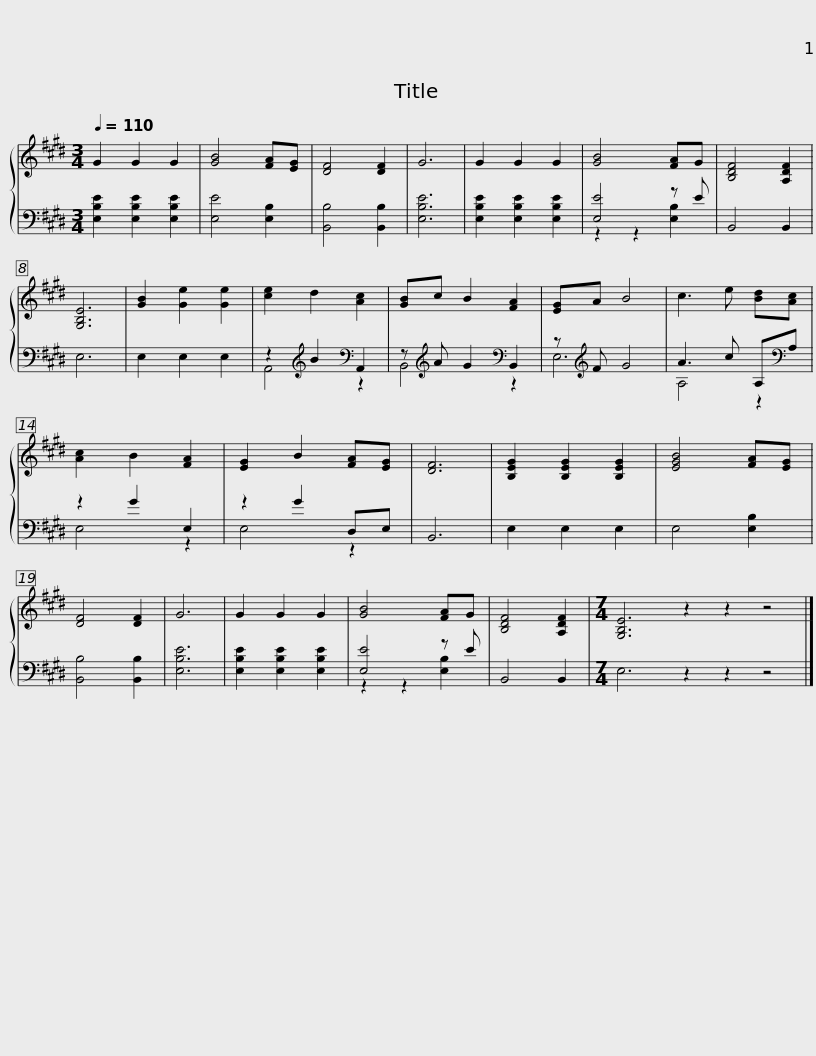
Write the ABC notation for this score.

X:1
%%score { 1 | ( 2 3 ) }
L:1/8
Q:1/4=110
M:3/4
I:linebreak $
K:E
V:1 treble
V:2 bass
V:3 bass
V:1
 G2 G2 G2 | [GB]4 [FA][EG] | [DF]4 [DF]2 | G6 | G2 G2 G2 | %5
 [GB]4 [FA]G | [B,DF]4 [A,DF]2 | [G,B,E]6 | [GB]2 [Ge]2 [Ge]2 | [ce]2 d2 [Ac]2 |$ %10
 [GB]c B2 [FA]2 | [EG]A B4 | c3 e [Bd][Ac] | [Ac]2 B2 [FA]2 | [EG]2 B2 [FA][EG] | %15
 [DF]6 | [B,EG]2 [B,EG]2 [B,EG]2 | [EGB]4 [FA][EG] | [DF]4 [DF]2 |$ G6 | %20
 G2 G2 G2 | [GB]4 [FA]G | [B,DF]4 [A,DF]2 |[M:7/4] [G,B,E]6 z2 z2 z4 |] %24
V:2
 [E,B,E]2 [E,B,E]2 [E,B,E]2 | [E,E]4 [E,B,]2 | [B,,B,]4 [B,,B,]2 | [E,B,E]6 | [E,B,E]2 [E,B,E]2 [E,B,E]2 | %5
 [E,E]4 z E | B,,4 B,,2 | E,6 | E,2 E,2 E,2 | z2[K:treble] B2[K:bass] A,,2 |$ %10
 z[K:treble] A G2[K:bass] B,,2 | z[K:treble] F G4 | A3 c A,[K:bass]A, | z2 G2 E,2 | z2 G2 D,E, | %15
 B,,6 | E,2 E,2 E,2 | E,4 [E,B,]2 | [B,,B,]4 [B,,B,]2 |$ [E,B,E]6 | %20
 [E,B,E]2 [E,B,E]2 [E,B,E]2 | [E,E]4 z E | B,,4 B,,2 |[M:7/4] E,6 z2 z2 z4 |] %24
V:3
 x6 | x6 | x6 | x6 | x6 | %5
 z2 z2 [E,B,]2 | x6 | x6 | x6 | A,,4[K:treble][K:bass] z2 |$ %10
 B,,4[K:treble][K:bass] z2 | E,6[K:treble] | A,4 z2[K:bass] | E,4 z2 | E,4 z2 | %15
 x6 | x6 | x6 | x6 |$ x6 | %20
 x6 | z2 z2 [E,B,]2 | x6 |[M:7/4] x14 |] %24
